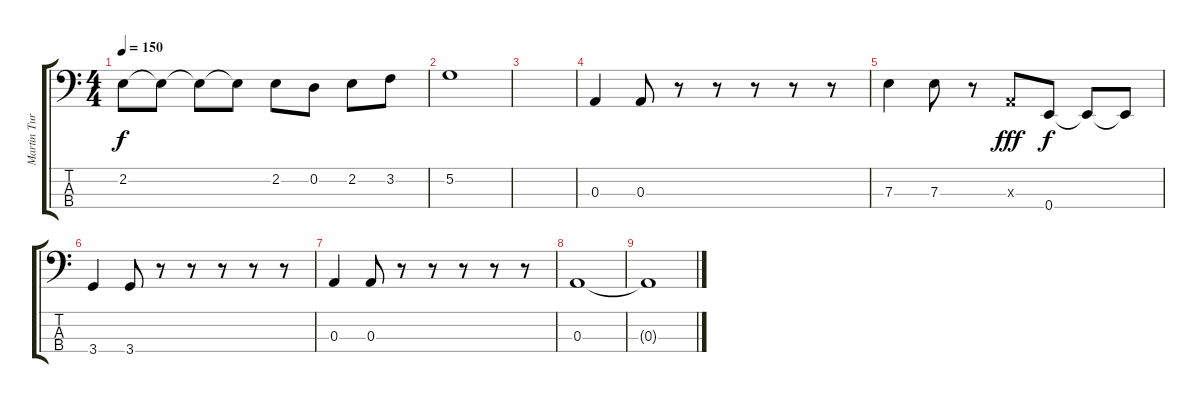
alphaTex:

\track ("Martin Turner (bass)" "Martin Tur") {instrument electricbasspick}
\staff {score tabs}
\tuning (G2 D2 A1 E1) {hide}
\ts (4 4)
\tempo 150
\clef f4
\ks c
2.2.8{dy f} 2.2{t}.8 2.2{t}.8 2.2{t}.8 2.2.8 0.2.8 2.2.8 3.2.8 |
5.2.1 |
|
0.3.4 0.3.8 r.8 r.8 r.8 r.8 r.8 |
7.3.4 7.3.8 r.8 0.3{x}.8{dy fff} 0.4.8{dy f} 0.4{t}.8 0.4{t}.8 |
3.4.4 3.4.8 r.8 r.8 r.8 r.8 r.8 |
0.3.4 0.3.8 r.8 r.8 r.8 r.8 r.8 |
0.3.1 |
0.3{t}.1
